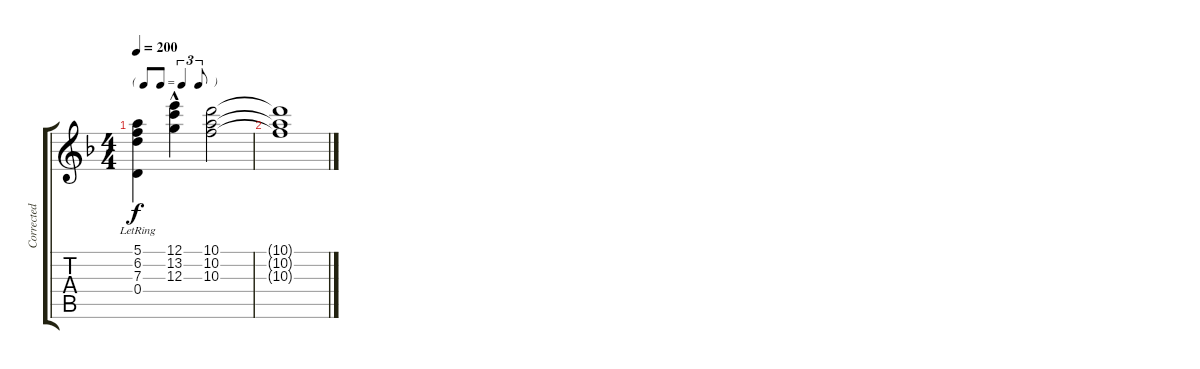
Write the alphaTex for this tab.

\track ("Corrected version" "Corrected ") {instrument electricguitarjazz}
\staff {score tabs}
\tuning (E4 B3 G3 D3 A2 E2) {hide}
\ts (4 4)
\tf triplet8th
\tempo 200
\clef g2
\ks dminor
(5.1{t} 6.2{t} 7.3{t} 0.4{lr}).4{dy f} (12.1{hac} 13.2{hac} 12.3{hac}).4 (10.1 10.2 10.3).2 |
(10.1{t} 10.2{t} 10.3{t}).1
